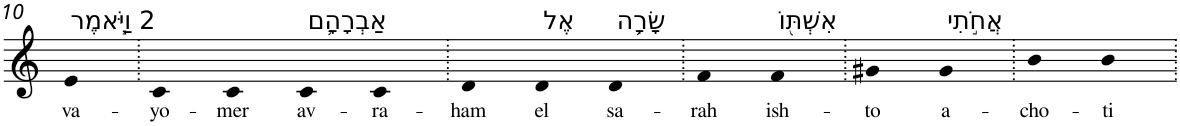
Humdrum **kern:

**kern	**text
*part1	*part1
*staff1	*staff1
*I"Piano	*
*I'Pno	*
!!LO:PB:g=z
*clefG2	*
*k[]	*
=10	=10
!LO:TX:a:t=2 וַיֹּ֧אמֶר	!
!	!LO:LY:b
4e	va-
=11.	=11.
!	!LO:LY:b
4c	-yo-
!	!LO:LY:b
4c	-mer
!LO:TX:a:t=אַבְרָהָ֛ם	!
!	!LO:LY:b
4c	av-
!	!LO:LY:b
4c	-ra-
=12.	=12.
!	!LO:LY:b
4d	-ham
!LO:TX:a:t=אֶל	!
!	!LO:LY:b
4d	el
!LO:TX:a:t=שָׂרָ֥ה	!
!	!LO:LY:b
4d	sa-
=13.	=13.
!	!LO:LY:b
4f	-rah
!LO:TX:a:t=אִשְׁתּ֖וֹ	!
!	!LO:LY:b
4f	ish-
=14.	=14.
!	!LO:LY:b
4g#X	-to
!LO:TX:a:t=אֲחֹ֣תִי	!
!	!LO:LY:b
4g#	a-
=15.	=15.
!	!LO:LY:b
4b	-cho-
!	!LO:LY:b
4b	-ti
=.	=.
*-	*-
